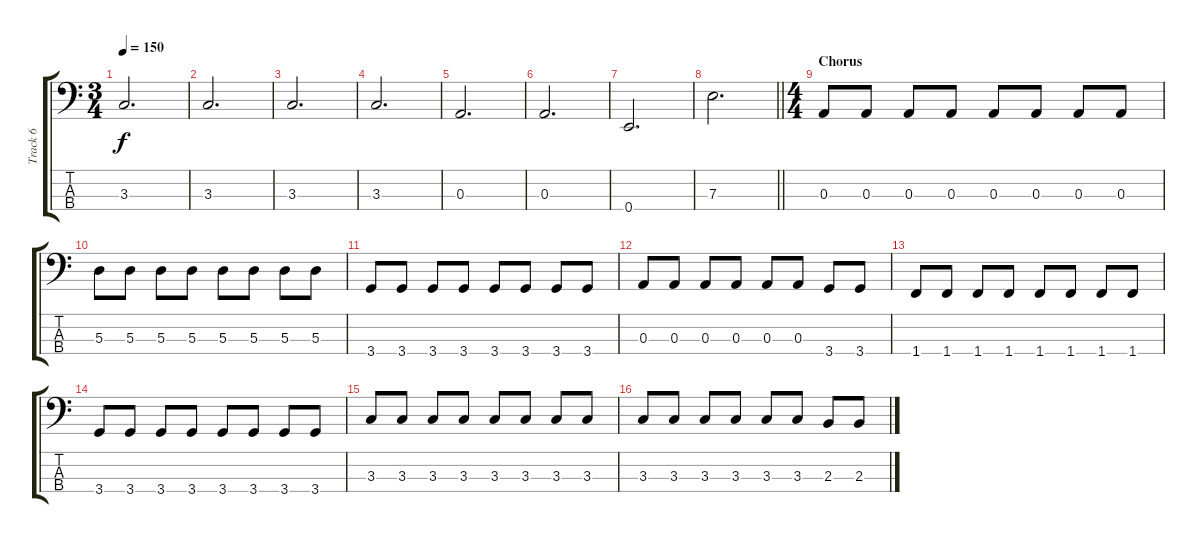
\track ("Track 6" "Track 6") {instrument electricbassfinger}
\staff {score tabs}
\tuning (G2 D2 A1 E1) {hide}
\ts (3 4)
\tempo 150
\clef f4
\ks c
3.3.2{d dy f} |
3.3.2{d} |
3.3.2{d} |
3.3.2{d} |
0.3.2{d} |
0.3.2{d} |
0.4.2{d} |
\barLineRight lightlight
7.3.2{d} |
\ts (4 4)
\section ("" "Chorus")
0.3.8 0.3.8 0.3.8 0.3.8 0.3.8 0.3.8 0.3.8 0.3.8 |
5.3.8 5.3.8 5.3.8 5.3.8 5.3.8 5.3.8 5.3.8 5.3.8 |
3.4.8 3.4.8 3.4.8 3.4.8 3.4.8 3.4.8 3.4.8 3.4.8 |
0.3.8 0.3.8 0.3.8 0.3.8 0.3.8 0.3.8 3.4.8 3.4.8 |
1.4.8 1.4.8 1.4.8 1.4.8 1.4.8 1.4.8 1.4.8 1.4.8 |
3.4.8 3.4.8 3.4.8 3.4.8 3.4.8 3.4.8 3.4.8 3.4.8 |
3.3.8 3.3.8 3.3.8 3.3.8 3.3.8 3.3.8 3.3.8 3.3.8 |
3.3.8 3.3.8 3.3.8 3.3.8 3.3.8 3.3.8 2.3.8 2.3.8
